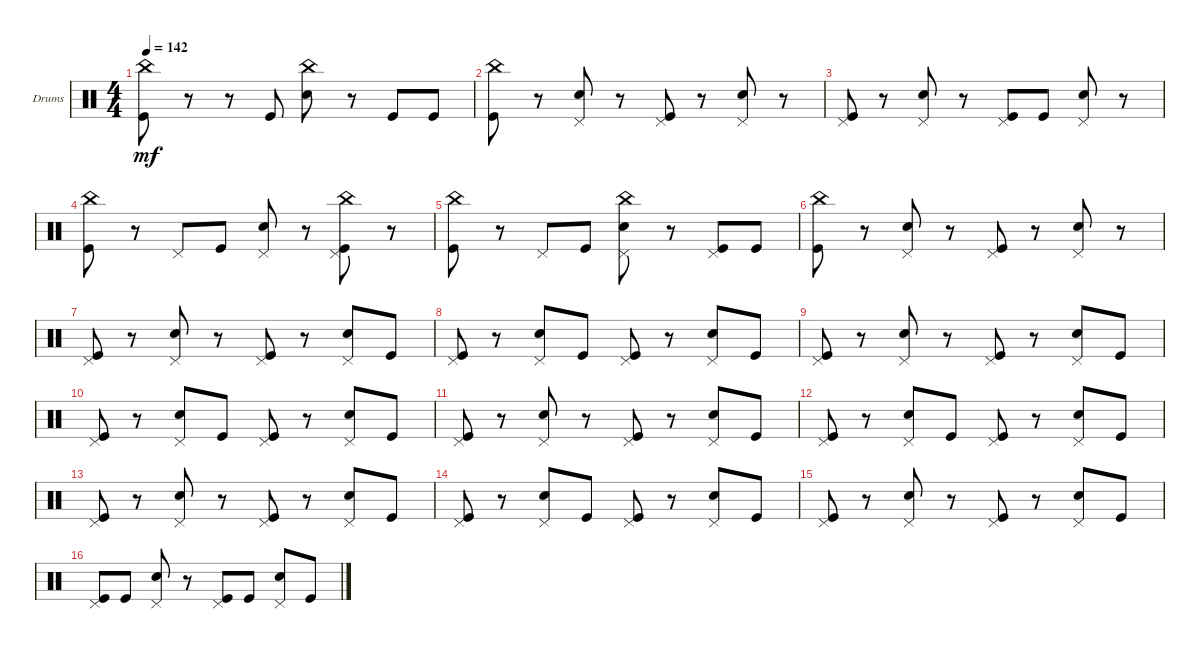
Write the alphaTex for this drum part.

\defaultSystemsLayout 4
\bracketExtendMode groupsimilarinstruments
\firstSystemTrackNameOrientation horizontal
\otherSystemsTrackNameOrientation horizontal
\track ("Drumkit" "Drums") {instrument percussion}
\staff {score}
\articulation defaults
\ts (4 4)
\tempo 142
\clef neutral
\ks c
("China (hit)" "Kick (hit)").8{dy mf} r.8 r.8 "Kick (hit)".8 ("Snare (hit) 2" "China (hit)").8 r.8 "Kick (hit)".8 "Kick (hit)".8 |
("Kick (hit)" "China (hit)").8 r.8 ("Snare (hit) 2" "Pedal Hi-Hat (hit)").8 r.8 ("Kick (hit)" "Pedal Hi-Hat (hit)").8 r.8 ("Snare (hit) 2" "Pedal Hi-Hat (hit)").8 r.8 |
("Kick (hit)" "Pedal Hi-Hat (hit)").8 r.8 ("Snare (hit) 2" "Pedal Hi-Hat (hit)").8 r.8 ("Kick (hit)" "Pedal Hi-Hat (hit)").8 "Kick (hit)".8 ("Snare (hit) 2" "Pedal Hi-Hat (hit)").8 r.8 |
("Kick (hit)" "China (hit)").8 r.8 "Pedal Hi-Hat (hit)".8 "Kick (hit)".8 ("Snare (hit) 2" "Pedal Hi-Hat (hit)").8 r.8 ("Kick (hit)" "China (hit)" "Pedal Hi-Hat (hit)").8 r.8 |
("China (hit)" "Kick (hit)").8 r.8 "Pedal Hi-Hat (hit)".8 "Kick (hit)".8 ("Snare (hit) 2" "China (hit)" "Pedal Hi-Hat (hit)").8 r.8 ("Kick (hit)" "Pedal Hi-Hat (hit)").8 "Kick (hit)".8 |
("Kick (hit)" "China (hit)").8 r.8 ("Pedal Hi-Hat (hit)" "Snare (hit) 2").8 r.8 ("Pedal Hi-Hat (hit)" "Kick (hit)").8 r.8 ("Pedal Hi-Hat (hit)" "Snare (hit) 2").8 r.8 |
("Kick (hit)" "Pedal Hi-Hat (hit)").8 r.8 ("Pedal Hi-Hat (hit)" "Snare (hit) 2").8 r.8 ("Pedal Hi-Hat (hit)" "Kick (hit)").8 r.8 ("Pedal Hi-Hat (hit)" "Snare (hit) 2").8 "Kick (hit)".8 |
("Kick (hit)" "Pedal Hi-Hat (hit)").8 r.8 ("Pedal Hi-Hat (hit)" "Snare (hit) 2").8 "Kick (hit)".8 ("Pedal Hi-Hat (hit)" "Kick (hit)").8 r.8 ("Pedal Hi-Hat (hit)" "Snare (hit) 2").8 "Kick (hit)".8 |
("Kick (hit)" "Pedal Hi-Hat (hit)").8 r.8 ("Pedal Hi-Hat (hit)" "Snare (hit) 2").8 r.8 ("Pedal Hi-Hat (hit)" "Kick (hit)").8 r.8 ("Pedal Hi-Hat (hit)" "Snare (hit) 2").8 "Kick (hit)".8 |
("Kick (hit)" "Pedal Hi-Hat (hit)").8 r.8 ("Pedal Hi-Hat (hit)" "Snare (hit) 2").8 "Kick (hit)".8 ("Pedal Hi-Hat (hit)" "Kick (hit)").8 r.8 ("Pedal Hi-Hat (hit)" "Snare (hit) 2").8 "Kick (hit)".8 |
("Kick (hit)" "Pedal Hi-Hat (hit)").8 r.8 ("Pedal Hi-Hat (hit)" "Snare (hit) 2").8 r.8 ("Pedal Hi-Hat (hit)" "Kick (hit)").8 r.8 ("Pedal Hi-Hat (hit)" "Snare (hit) 2").8 "Kick (hit)".8 |
("Kick (hit)" "Pedal Hi-Hat (hit)").8 r.8 ("Pedal Hi-Hat (hit)" "Snare (hit) 2").8 "Kick (hit)".8 ("Pedal Hi-Hat (hit)" "Kick (hit)").8 r.8 ("Pedal Hi-Hat (hit)" "Snare (hit) 2").8 "Kick (hit)".8 |
("Kick (hit)" "Pedal Hi-Hat (hit)").8 r.8 ("Pedal Hi-Hat (hit)" "Snare (hit) 2").8 r.8 ("Pedal Hi-Hat (hit)" "Kick (hit)").8 r.8 ("Pedal Hi-Hat (hit)" "Snare (hit) 2").8 "Kick (hit)".8 |
("Kick (hit)" "Pedal Hi-Hat (hit)").8 r.8 ("Pedal Hi-Hat (hit)" "Snare (hit) 2").8 "Kick (hit)".8 ("Pedal Hi-Hat (hit)" "Kick (hit)").8 r.8 ("Pedal Hi-Hat (hit)" "Snare (hit) 2").8 "Kick (hit)".8 |
("Kick (hit)" "Pedal Hi-Hat (hit)").8 r.8 ("Pedal Hi-Hat (hit)" "Snare (hit) 2").8 r.8 ("Pedal Hi-Hat (hit)" "Kick (hit)").8 r.8 ("Pedal Hi-Hat (hit)" "Snare (hit) 2").8 "Kick (hit)".8 |
("Kick (hit)" "Pedal Hi-Hat (hit)").8 "Kick (hit)".8 ("Snare (hit) 2" "Pedal Hi-Hat (hit)").8 r.8 ("Kick (hit)" "Pedal Hi-Hat (hit)").8 "Kick (hit)".8 ("Pedal Hi-Hat (hit)" "Snare (hit) 2").8 "Kick (hit)".8
